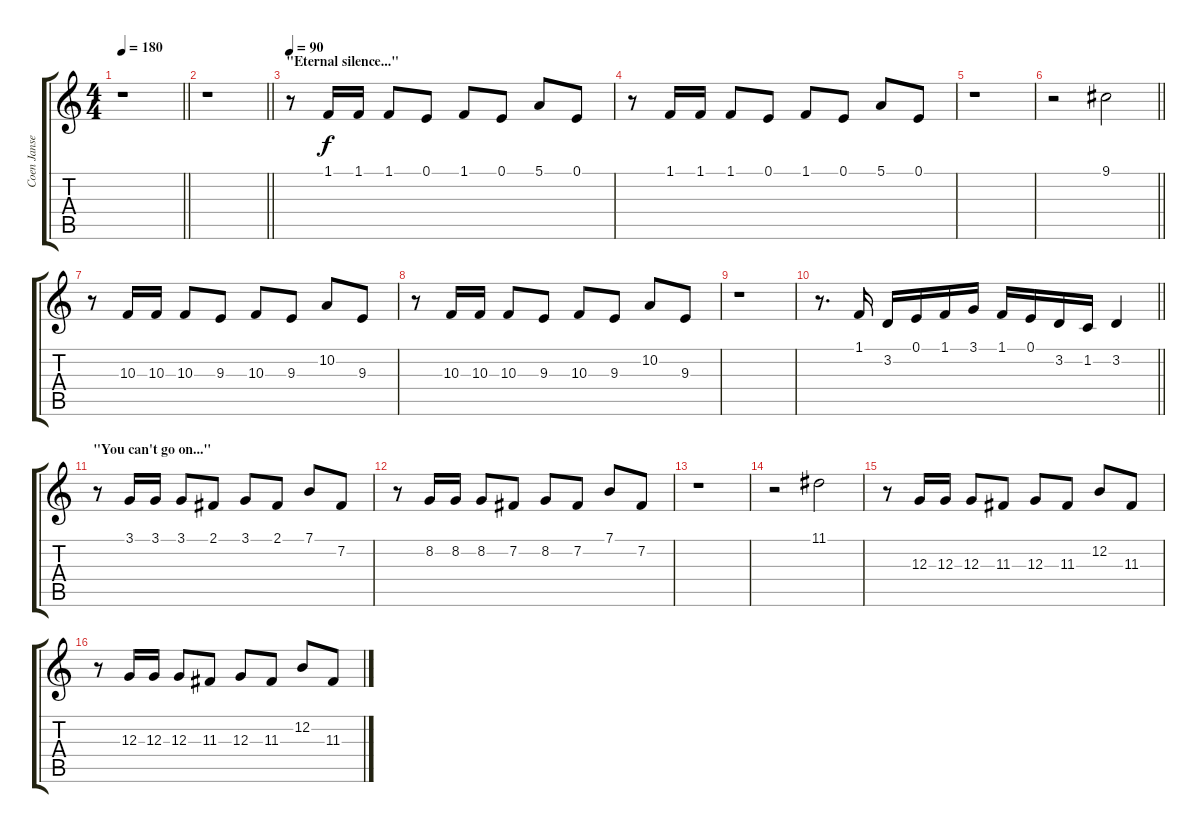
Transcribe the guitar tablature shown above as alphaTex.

\track ("Coen Jansen" "Coen Janse") {instrument synthstrings2}
\staff {score tabs}
\tuning (E4 B3 G3 D3 A2 E2) {hide}
\ts (4 4)
\tempo 180
\clef g2
\barLineRight lightlight
\ks c
r.1{dy f} |
\barLineRight lightlight
r.1 |
\section ("" "\"Eternal silence...\"")
\tempo 90
r.8{instrument synthstrings2} 1.1.16 1.1.16 1.1.8 0.1.8 1.1.8 0.1.8 5.1.8 0.1.8 |
r.8 1.1.16 1.1.16 1.1.8 0.1.8 1.1.8 0.1.8 5.1.8 0.1.8 |
r.1 |
\barLineRight lightlight
r.2 9.1.2 |
r.8 10.3.16 10.3.16 10.3.8 9.3.8 10.3.8 9.3.8 10.2.8 9.3.8 |
r.8 10.3.16 10.3.16 10.3.8 9.3.8 10.3.8 9.3.8 10.2.8 9.3.8 |
r.1 |
\barLineRight lightlight
r.8{d} 1.1.16 3.2.16 0.1.16 1.1.16 3.1.16 1.1.16 0.1.16 3.2.16 1.2.16 3.2.4 |
\section ("" "\"You can't go on...\"")
r.8 3.1.16 3.1.16 3.1.8 2.1.8 3.1.8 2.1.8 7.1.8 7.2.8 |
r.8 8.2.16 8.2.16 8.2.8 7.2.8 8.2.8 7.2.8 7.1.8 7.2.8 |
r.1 |
r.2 11.1.2 |
r.8 12.3.16 12.3.16 12.3.8 11.3.8 12.3.8 11.3.8 12.2.8 11.3.8 |
r.8 12.3.16 12.3.16 12.3.8 11.3.8 12.3.8 11.3.8 12.2.8 11.3.8
